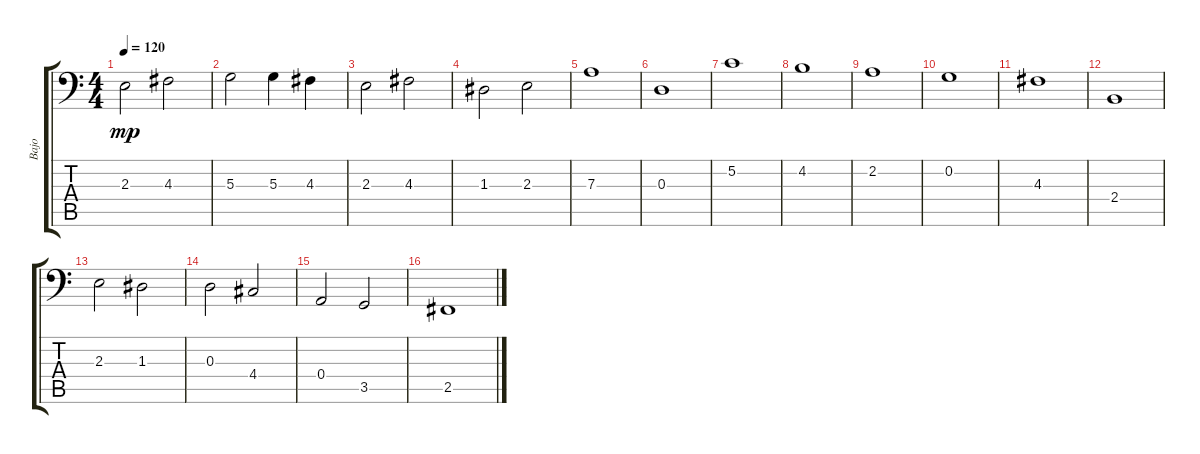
\track ("Bajo" "Bajo") {instrument electricbasspick}
\staff {score tabs}
\tuning (C3 G2 D2 A1 E1 B0) {hide}
\ts (4 4)
\tempo 120
\clef f4
\ks c
2.3.2{dy mp} 4.3.2 |
5.3.2 5.3.4 4.3.4 |
2.3.2 4.3.2 |
1.3.2 2.3.2 |
7.3.1 |
0.3.1 |
5.2.1 |
4.2.1 |
2.2.1 |
0.2.1 |
4.3.1 |
2.4.1 |
2.3.2 1.3.2 |
0.3.2 4.4.2 |
0.4.2 3.5.2 |
2.5.1
